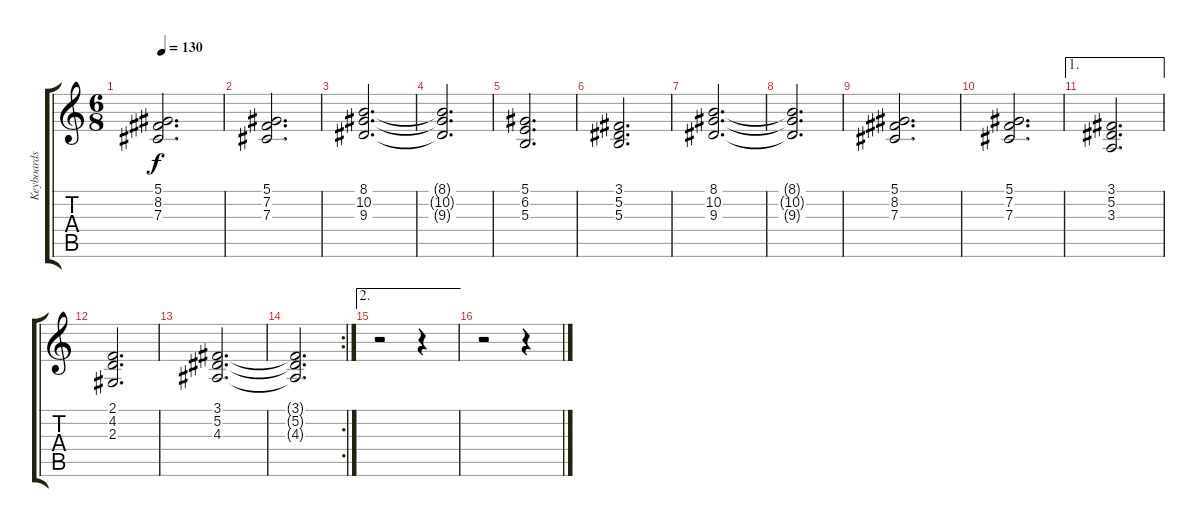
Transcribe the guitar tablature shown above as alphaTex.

\track ("Keyboards 3" "Keyboards ") {instrument stringensemble1}
\staff {score tabs}
\tuning (Eb4 Bb3 Gb3 Db3 Ab2 Eb2) {hide}
\ts (6 8)
\tempo 130
\clef g2
\ks c
(5.1 8.2 7.3).2{d dy f} |
(5.1 7.2 7.3).2{d} |
(8.1 10.2 9.3).2{d} |
(8.1{t} 10.2{t} 9.3{t}).2{d} |
(5.1 6.2 5.3).2{d} |
(3.1 5.2 5.3).2{d} |
(8.1 10.2 9.3).2{d} |
(8.1{t} 10.2{t} 9.3{t}).2{d} |
(5.1 8.2 7.3).2{d} |
(5.1 7.2 7.3).2{d} |
\ae 1
(3.1 5.2 3.3).2{d} |
(2.1 4.2 2.3).2{d} |
(3.1 5.2 4.3).2{d} |
\rc 2
(3.1{t} 5.2{t} 4.3{t}).2{d} |
\ae 2
r.2 r.4 |
r.2 r.4
